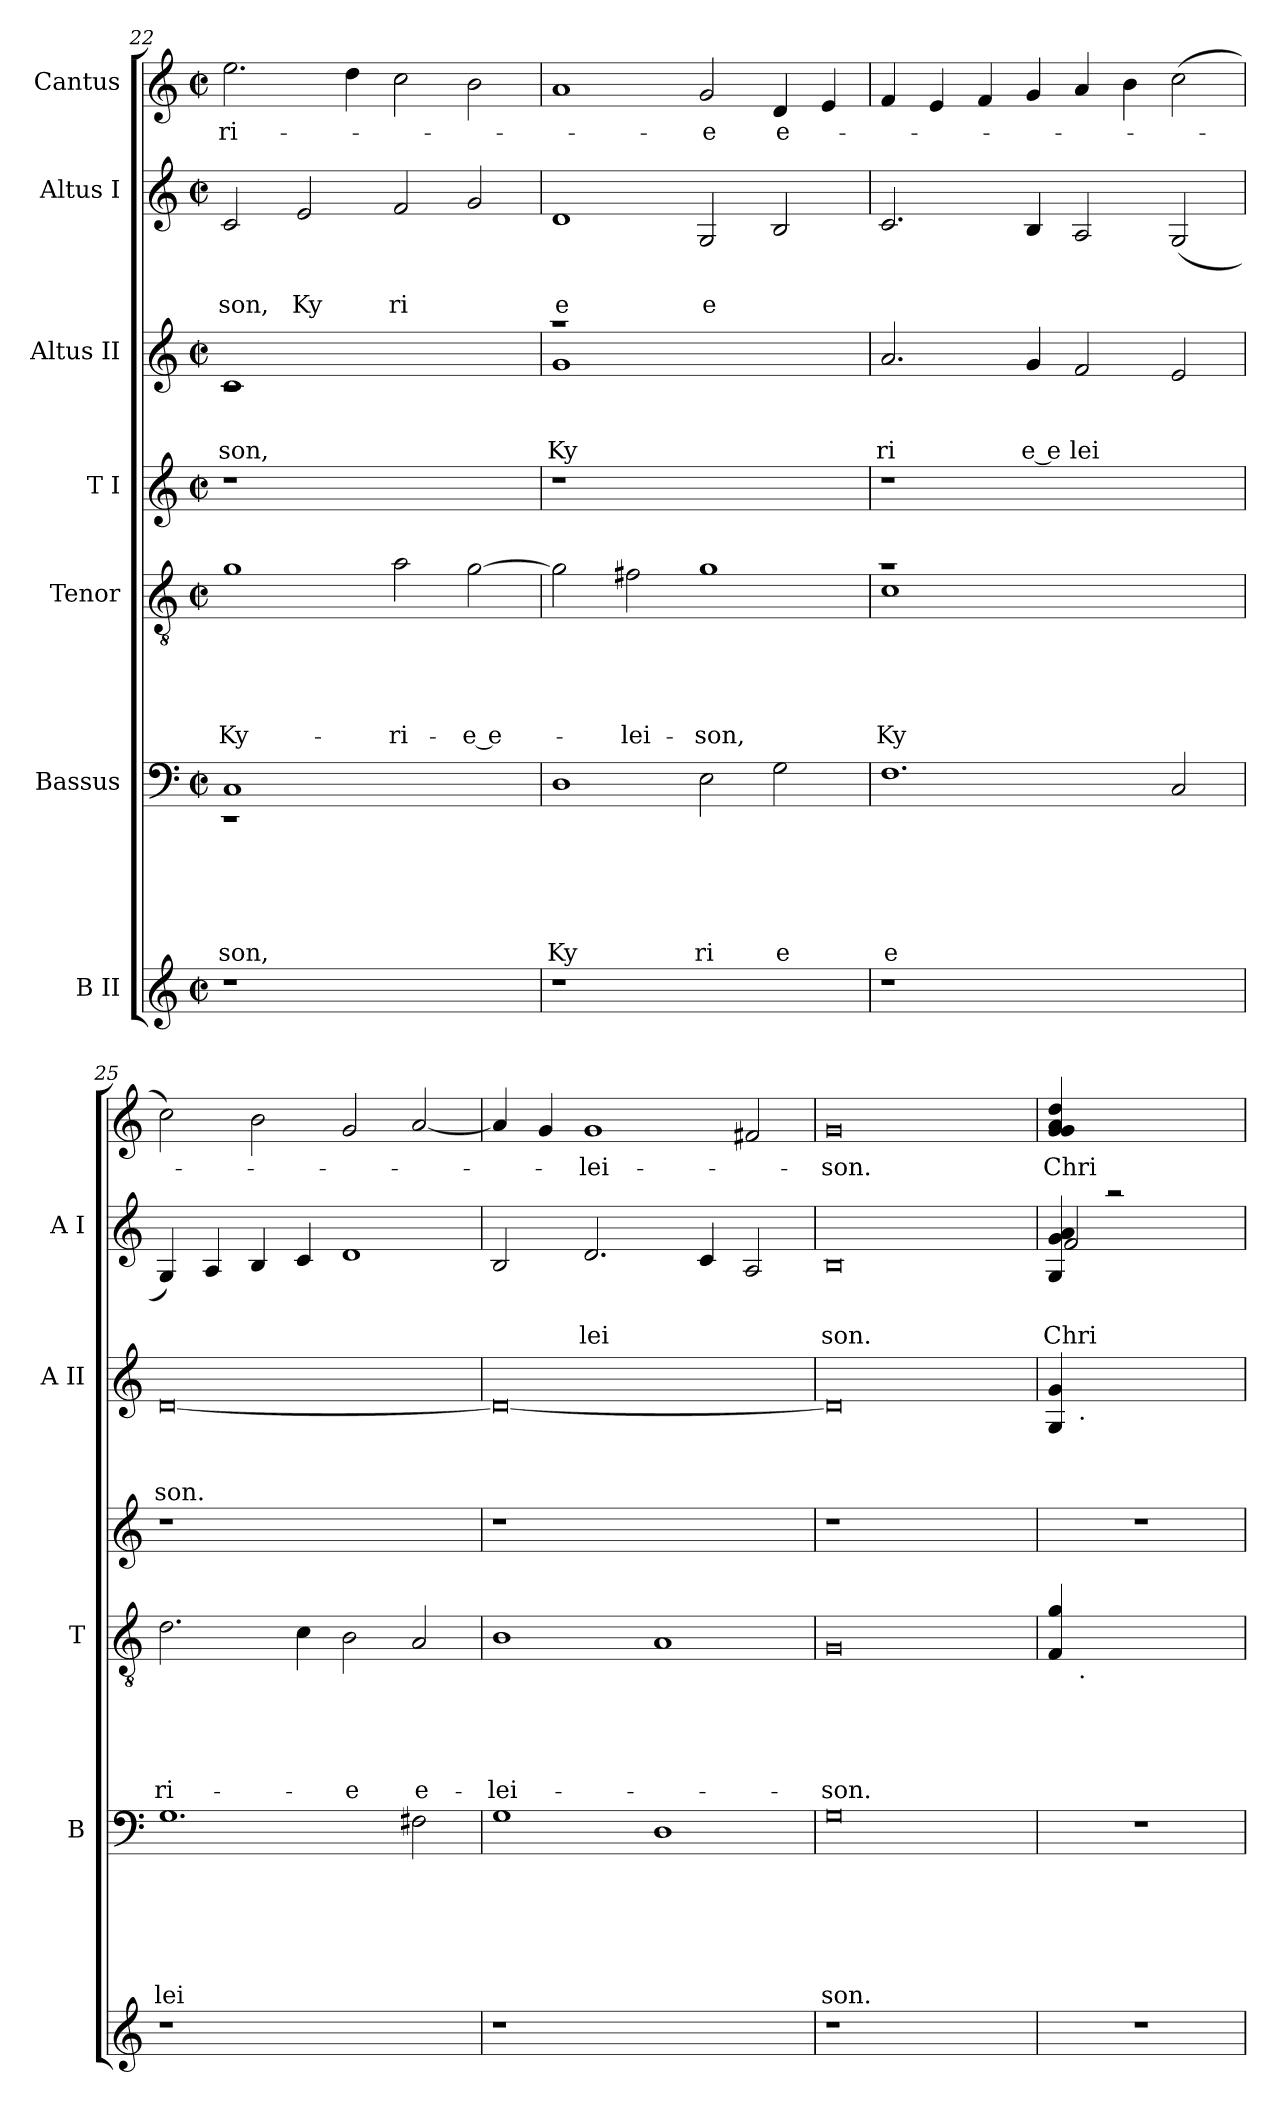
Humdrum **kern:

**kern	**kern	**text	**text	**text	**text	**text	**text	**kern	**text	**text	**text	**text	**text	**kern	**kern	**text	**text	**text	**kern	**text	**text	**kern	**text
*part7	*part6	*part6	*part6	*part6	*part6	*part6	*part6	*part5	*part5	*part5	*part5	*part5	*part5	*part4	*part3	*part3	*part3	*part3	*part2	*part2	*part2	*part1	*part1
*staff7	*staff6	*staff6	*staff6	*staff6	*staff6	*staff6	*staff6	*staff5	*staff5	*staff5	*staff5	*staff5	*staff5	*staff4	*staff3	*staff3	*staff3	*staff3	*staff2	*staff2	*staff2	*staff1	*staff1
*I"B II	*I"Bassus	*	*	*	*	*	*	*I"Tenor	*	*	*	*	*	*I"T I	*I"Altus II	*	*	*	*I"Altus I	*	*	*I"Cantus	*
*	*I'B	*	*	*	*	*	*	*I'T	*	*	*	*	*	*	*I'A II	*	*	*	*I'A I	*	*	*	*
*clefG2	*clefF4	*	*	*	*	*	*	*clefGv2	*	*	*	*	*	*clefG2	*clefG2	*	*	*	*clefG2	*	*	*clefG2	*
*k[]	*k[]	*	*	*	*	*	*	*k[]	*	*	*	*	*	*k[]	*k[]	*	*	*	*k[]	*	*	*k[]	*
*C:	*C:	*	*	*	*	*	*	*C:	*	*	*	*	*	*C:	*C:	*	*	*	*C:	*	*	*C:	*
*M2/2	*M2/2	*	*	*	*	*	*	*M2/2	*	*	*	*	*	*M2/2	*M2/2	*	*	*	*M2/2	*	*	*M2/2	*
*met(c|)	*met(c|)	*	*	*	*	*	*	*met(c|)	*	*	*	*	*	*met(c|)	*met(c|)	*	*	*	*met(c|)	*	*	*met(c|)	*
=22	=22	=22	=22	=22	=22	=22	=22	=22	=22	=22	=22	=22	=22	=22	=22	=22	=22	=22	=22	=22	=22	=22	=22
*	*^	*	*	*	*	*	*	*	*	*	*	*	*	*	*^	*	*	*	*	*	*	*	*
!	!	!LO:N:vis=1	!	!	!	!	!	!LO:LY:b	!	!	!	!	!	!LO:LY:b	!	!	!LO:N:vis=1	!	!	!LO:LY:b	!	!	!LO:LY:b	!	!LO:LY:b
1r	1C	0rEE	.	.	.	.	.	-son,	1g	.	.	.	.	Ky-	1r	1c	0rc	.	.	son,	2c/	.	son,	2.ee\	-ri-
!	!	!	!	!	!	!	!	!	!	!	!	!	!	!	!	!	!	!	!	!	!	!	!LO:LY:b	!	!
.	.	.	.	.	.	.	.	.	.	.	.	.	.	.	.	.	.	.	.	.	2e/	.	Ky	.	.
.	.	.	.	.	.	.	.	.	.	.	.	.	.	.	.	.	.	.	.	.	.	.	.	4dd\	.
!	!	!	!	!	!	!	!	!	!	!	!	!	!	!LO:LY:b	!	!	!	!	!	!	!	!	!LO:LY:b	!	!
1ryy	1ryy	.	.	.	.	.	.	.	2a\	.	.	.	.	-ri-	1ryy	1ryy	.	.	.	.	2f/	.	ri	2cc\	.
!	!	!	!	!	!	!	!	!	!	!	!	!	!	!LO:LY:b	!	!	!	!	!	!	!	!	!	!	!
.	.	.	.	.	.	.	.	.	[>2g\	.	.	.	.	-e e-	.	.	.	.	.	.	2g/	.	.	2b\	.
*	*v	*v	*	*	*	*	*	*	*	*	*	*	*	*	*	*	*	*	*	*	*	*	*	*	*
=23	=23	=23	=23	=23	=23	=23	=23	=23	=23	=23	=23	=23	=23	=23	=23	=23	=23	=23	=23	=23	=23	=23	=23	=23
!	!	!	!	!	!	!	!LO:LY:b	!	!	!	!	!	!	!	!	!	!	!	!LO:LY:b	!	!	!LO:LY:b	!	!
1r	1D	.	.	.	.	.	Ky	2g\]	.	.	.	.	.	1r	1raa	1g	.	.	Ky	1d	.	e	1a	.
!	!	!	!	!	!	!	!	!	!	!	!	!	!LO:LY:b	!	!	!	!	!	!	!	!	!	!	!
.	.	.	.	.	.	.	.	2f#\	.	.	.	.	-lei-	.	.	.	.	.	.	.	.	.	.	.
!	!	!	!	!	!	!	!LO:LY:b	!	!	!	!	!	!LO:LY:b	!	!	!	!	!	!	!	!	!LO:LY:b	!	!LO:LY:b
1ryy	2E\	.	.	.	.	.	ri	1g	.	.	.	.	-son,	1ryy	1ryy	1ryy	.	.	.	2G/	.	e	2g/	-e
!	!	!	!	!	!	!	!LO:LY:b	!	!	!	!	!	!	!	!	!	!	!	!	!	!	!	!	!LO:LY:b
.	2G\	.	.	.	.	.	e	.	.	.	.	.	.	.	.	.	.	.	.	2B/	.	.	4d/	e-
.	.	.	.	.	.	.	.	.	.	.	.	.	.	.	.	.	.	.	.	.	.	.	4e/	.
*	*	*	*	*	*	*	*	*	*	*	*	*	*	*	*v	*v	*	*	*	*	*	*	*	*
=24	=24	=24	=24	=24	=24	=24	=24	=24	=24	=24	=24	=24	=24	=24	=24	=24	=24	=24	=24	=24	=24	=24	=24
!	!	!	!	!	!	!	!LO:LY:b:rj	!	!	!	!	!	!LO:LY:b	!	!	!	!	!LO:LY:b	!	!	!	!	!
*	*	*	*	*	*	*	*	*^	*	*	*	*	*	*	*	*	*	*	*	*	*	*	*
1r	1.F	.	.	.	.	.	e	1ra	1c	.	.	.	.	Ky-	1r	2.a/	.	.	ri	2.c/	.	.	4f/	.
.	.	.	.	.	.	.	.	.	.	.	.	.	.	.	.	.	.	.	.	.	.	.	4e/	.
.	.	.	.	.	.	.	.	.	.	.	.	.	.	.	.	.	.	.	.	.	.	.	4f/	.
!	!	!	!	!	!	!	!	!	!	!	!	!	!	!	!	!	!	!	!LO:LY:b:rj	!	!	!	!	!
.	.	.	.	.	.	.	.	.	.	.	.	.	.	.	.	4g/	.	.	e e	4B/	.	.	4g/	.
!	!	!	!	!	!	!	!	!	!	!	!	!	!	!	!	!	!	!	!LO:LY:b	!	!	!	!	!
1ryy	.	.	.	.	.	.	.	1ryy	1ryy	.	.	.	.	.	1ryy	2f/	.	.	lei	2A/	.	.	4a/	.
.	.	.	.	.	.	.	.	.	.	.	.	.	.	.	.	.	.	.	.	.	.	.	4b\	.
.	2C/	.	.	.	.	.	.	.	.	.	.	.	.	.	.	2e/	.	.	.	(<2G/	.	.	(>2cc\	.
*	*	*	*	*	*	*	*	*v	*v	*	*	*	*	*	*	*	*	*	*	*	*	*	*	*
=25	=25	=25	=25	=25	=25	=25	=25	=25	=25	=25	=25	=25	=25	=25	=25	=25	=25	=25	=25	=25	=25	=25	=25
!	!	!	!	!	!	!	!LO:LY:b	!	!	!	!	!	!LO:LY:b	!	!	!	!	!LO:LY:b	!	!	!	!	!
1r	1.G	.	.	.	.	.	lei	2.d\	.	.	.	.	-ri-	1r	[<0d	.	.	son.	4G/)	.	.	2cc\)	.
.	.	.	.	.	.	.	.	.	.	.	.	.	.	.	.	.	.	.	4A/	.	.	.	.
.	.	.	.	.	.	.	.	.	.	.	.	.	.	.	.	.	.	.	4B/	.	.	2b\	.
.	.	.	.	.	.	.	.	4c\	.	.	.	.	.	.	.	.	.	.	4c/	.	.	.	.
!	!	!	!	!	!	!	!	!	!	!	!	!	!LO:LY:b	!	!	!	!	!	!	!	!	!	!
1ryy	.	.	.	.	.	.	.	2B\	.	.	.	.	-e	1ryy	.	.	.	.	1d	.	.	2g/	.
!	!	!	!	!	!	!	!	!	!	!	!	!	!LO:LY:b	!	!	!	!	!	!	!	!	!	!
.	2F#\	.	.	.	.	.	.	2A/	.	.	.	.	e-	.	.	.	.	.	.	.	.	[<2a/	.
=26	=26	=26	=26	=26	=26	=26	=26	=26	=26	=26	=26	=26	=26	=26	=26	=26	=26	=26	=26	=26	=26	=26	=26
!	!	!	!	!	!	!	!	!	!	!	!	!	!LO:LY:b	!	!	!	!	!	!	!	!	!	!
1r	1G	.	.	.	.	.	.	1B	.	.	.	.	-lei-	1r	0d_	.	.	.	2B/	.	.	4a/]	.
.	.	.	.	.	.	.	.	.	.	.	.	.	.	.	.	.	.	.	.	.	.	4g/	.
!	!	!	!	!	!	!	!	!	!	!	!	!	!	!	!	!	!	!	!	!	!LO:LY:b	!	!LO:LY:b
.	.	.	.	.	.	.	.	.	.	.	.	.	.	.	.	.	.	.	2.d/	.	lei	1g	-lei-
1ryy	1D	.	.	.	.	.	.	1A	.	.	.	.	.	1ryy	.	.	.	.	.	.	.	.	.
.	.	.	.	.	.	.	.	.	.	.	.	.	.	.	.	.	.	.	4c/	.	.	.	.
.	.	.	.	.	.	.	.	.	.	.	.	.	.	.	.	.	.	.	2A/	.	.	2f#/	.
=27	=27	=27	=27	=27	=27	=27	=27	=27	=27	=27	=27	=27	=27	=27	=27	=27	=27	=27	=27	=27	=27	=27	=27
!	!	!	!	!	!	!	!LO:LY:b	!	!	!	!	!	!LO:LY:b	!	!	!	!	!	!	!	!LO:LY:b	!	!LO:LY:b
1r	0G	.	.	.	.	.	son.	0G	.	.	.	.	-son.	1r	0d]	.	.	.	0B	.	son.	0g	-son.
1ryy	.	.	.	.	.	.	.	.	.	.	.	.	.	1ryy	.	.	.	.	.	.	.	.	.
!!LO:LB:g=z
=28	=28	=28	=28	=28	=28	=28	=28	=28	=28	=28	=28	=28	=28	=28	=28	=28	=28	=28	=28	=28	=28	=28	=28
!	!	!	!	!	!	!	!	!	!	!	!	!	!	!	!	!	!	!	!	!	!LO:LY:b	!	!LO:LY:b
*	*	*	*	*	*	*	*	*^	*	*	*	*	*	*	*^	*	*	*	*^	*	*	*	*
1r	1r	.	.	.	.	.	.	4F/ 4g/	8ryy	.	.	.	.	.	1r	4G/ 4g/	8ryy	.	.	.	4G/ 4g/ 4a/	2f/	.	Chri-	4g/ 4g/ 4a/ 4dd/	Chri
!	!	!	!	!	!	!	!	!	!	!	!	!	!	!	!	!	!LO:TX:b:t=.	!	!	!	!	!	!	!	!	!
!	!	!	!	!	!	!	!	!	!LO:TX:b:t=.	!	!	!	!	!	!	!	!	!	!	!	!	!	!	!	!	!
.	.	.	.	.	.	.	.	.	2..ryy	.	.	.	.	.	.	.	2..ryy	.	.	.	.	.	.	.	.	.
.	.	.	.	.	.	.	.	2.ryy	.	.	.	.	.	.	.	2.ryy	.	.	.	.	2raa	.	.	.	2.ryy	.
.	.	.	.	.	.	.	.	.	.	.	.	.	.	.	.	.	.	.	.	.	.	4ryy	.	.	.	.
.	.	.	.	.	.	.	.	.	.	.	.	.	.	.	.	.	.	.	.	.	4ryy	4ryy	.	.	.	.
*	*	*	*	*	*	*	*	*	*	*	*	*	*	*	*	*v	*v	*	*	*	*	*	*	*	*	*
*	*	*	*	*	*	*	*	*v	*v	*	*	*	*	*	*	*	*	*	*	*v	*v	*	*	*	*
=	=	=	=	=	=	=	=	=	=	=	=	=	=	=	=	=	=	=	=	=	=	=	=
*-	*-	*-	*-	*-	*-	*-	*-	*-	*-	*-	*-	*-	*-	*-	*-	*-	*-	*-	*-	*-	*-	*-	*-
